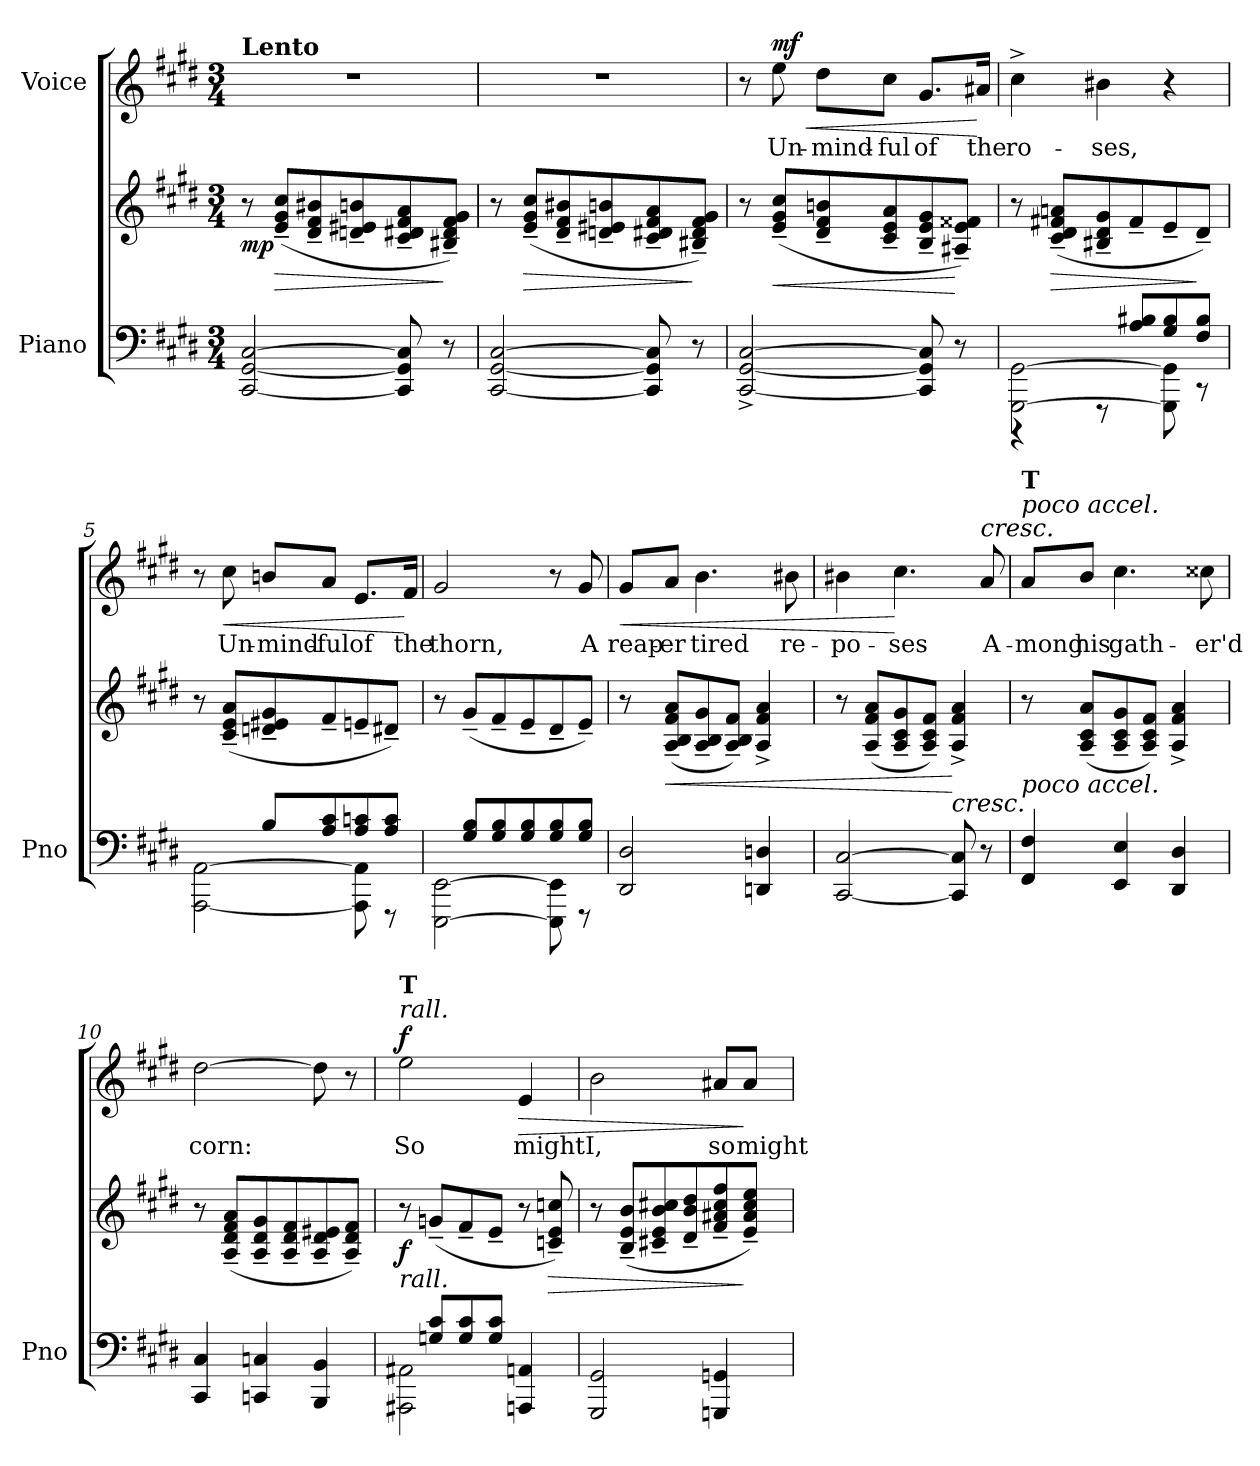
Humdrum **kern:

**kern	**kern	**dynam	**kern	**text	**dynam
*part2	*part2	*part2	*part1	*part1	*part1
*staff3	*staff2	*staff2/3	*staff1	*staff1	*staff1
*I"Piano	*	*	*I"Voice	*	*
*I'Pno	*	*	*	*	*
*clefF4	*clefG2	*	*clefG2	*	*
*k[f#c#g#d#]	*k[f#c#g#d#]	*	*k[f#c#g#d#]	*	*
*M3/4	*M3/4	*	*M3/4	*	*
=1	=1	=1	=1	=1	=1
!	!	!	!LO:TX:a:B:t=Lento	!	!
!	!	!LO:DY:b	!	!	!
[2CC#/ [2GG#/ [2C#/	8r	mp	2.r	.	.
!	!	!LO:HP:b	!	!	!
.	(<8e/~ 8g#/~ 8cc#/~L	>	.	.	.
.	8d#/~ 8f#/~ 8b#X/~	.	.	.	.
.	8dn/~ 8e#X/~ 8bn/~	.	.	.	.
8CC#/] 8GG#/] 8C#/]	8c#/~ 8d#X/~ 8f#/~ 8a/~	.	.	.	.
8r	8B#X/~ 8d#/~ 8f#/~ 8g#/~J)	]	.	.	.
=2	=2	=2	=2	=2	=2
[2CC#/ [2GG#/ [2C#/	8r	.	2.r	.	.
!	!	!LO:HP:b	!	!	!
.	(<8e/~ 8g#/~ 8cc#/~L	>	.	.	.
.	8d#/~ 8f#/~ 8b#X/~	.	.	.	.
.	8dn/~ 8e#X/~ 8bn/~	.	.	.	.
8CC#/] 8GG#/] 8C#/]	8c#/~ 8d#X/~ 8f#/~ 8a/~	.	.	.	.
8r	8B#X/~ 8d#/~ 8f#/~ 8g#/~J)	]	.	.	.
=3	=3	=3	=3	=3	=3
[2CC#/^ [2GG#/^ [2C#/^	8r	.	8r	.	.
!	!	!LO:HP:b	!	!LO:LY:b	!LO:HP:b
!	!	!	!	!	!LO:DY:n=1:a
.	(<8e/~ 8g#/~ 8cc#/~L	<	8ee\	Un-	< mf
!	!	!	!	!LO:LY:b	!
.	8d#/~ 8f#/~ 8bn/~	.	8dd#\L	-mind-	.
!	!	!	!	!LO:LY:b	!
.	8c#/~ 8e/~ 8a/~	.	8cc#\J	-ful	.
!	!	!	!	!LO:LY:b	!
8CC#/] 8GG#/] 8C#/]	8B/~ 8e/~ 8g#/~	.	8.g#/L	of	.
8r	8A#X/~ 8e/~ 8f##X/~J)	[	.	.	.
!	!	!	!	!LO:LY:b	!
.	.	.	16a#X/Jk	the	[
!!LO:LB:g=z
=4	=4	=4	=4	=4	=4
*^	*	*	*	*	*
!	!	!	!	!	!LO:LY:b	!
[2GGG#\ [2GG#\	4r	8r	.	4cc#^\	ro-	.
!	!	!	!LO:HP:b	!	!	!
.	.	(>8c#/~ 8d#/~ 8f#X/~ 8an/~L	>	.	.	.
!	!	!	!	!	!LO:LY:b	!
.	8r	8B#X/~ 8d#/~ 8g#/~	.	4b#X\	-ses,	.
.	8A/ 8B#X/L	8f#~/	.	.	.	.
8GGG#\] 8GG#\]	8G#/ 8B#/	8e~/	.	4r	.	.
8rCC	8F#/ 8B#/J	8d#~/J)	]	.	.	.
=5	=5	=5	=5	=5	=5	=5
[2AAA\ [2AA\	4rAyy	8r	.	8r	.	.
!	!	!	!	!	!LO:LY:b	!LO:HP:b
.	.	(>8c#/~ 8e/~ 8a/~L	.	8cc#\	Un-	<
!	!	!	!	!	!LO:LY:b	!
.	8B/L	8dn/~ 8e#X/~ 8g#/~	.	8bn/L	-mind-	.
!	!	!	!	!	!LO:LY:b	!
.	8A/ 8c#/	8f#~/	.	8a/J	-ful	.
!	!	!	!	!	!LO:LY:b	!
8AAA\] 8AA\]	8A/ 8cn/	8en~/	.	8.e/L	of	.
8rFFF	8A/ 8c/J	8d#X~/J)	.	.	.	.
!	!	!	!	!	!LO:LY:b	!
.	.	.	.	16f#/Jk	the	[
=6	=6	=6	=6	=6	=6	=6
!	!	!	!	!	!LO:LY:b	!
[2EEE\ [2EE\	8rAyy	8r	.	2g#/	thorn,	.
.	8G#/ 8B/L	(>8g#~/L	.	.	.	.
.	8G#/ 8B/	8f#~/	.	.	.	.
.	8G#/ 8B/	8e~/	.	.	.	.
8EEE\] 8EE\]	8G#/ 8B/	8d#~/	.	8r	.	.
!	!	!	!	!	!LO:LY:b	!
8rFFF	8G#/ 8B/J	8e~/J)	.	8g#/	A	.
!!LO:LB:g=z
=7	=7	=7	=7	=7	=7	=7
!	!	!	!	!	!LO:LY:b	!LO:HP:b
*v	*v	*	*	*	*	*
2DD#/ 2D#/	8r	.	8g#/L	reap-	<
!	!	!LO:HP:b	!	!LO:LY:b	!
.	(<8A/~ 8B/~ 8f#/~ 8a/~L	<	8a/J	-er	.
!	!	!	!	!LO:LY:b	!
.	8A/~ 8B/~ 8g#/~	.	4.b\	tired	.
.	8A/~ 8B/~ 8f#/~J)	.	.	.	.
4DDn/ 4Dn/	4A/^ 4f#/^ 4a/^	.	.	.	.
!	!	!	!	!LO:LY:b	!
.	.	.	8b#X\	re-	.
=8	=8	=8	=8	=8	=8
!	!	!	!	!LO:LY:b	!
[2CC#/ [2C#/	8r	.	4b#X\	-po-	.
.	(<8A/~ 8f#/~ 8a/~L	.	.	.	.
!	!	!	!	!LO:LY:b	!
.	8A/~ 8c#/~ 8g#/~	.	4.cc#\	-ses	[
.	8A/~ 8c#/~ 8f#/~J)	.	.	.	.
!	!LO:TX:b:i:t=cresc.	!	!	!	!
8CC#/] 8C#/]	4A/^ 4f#/^ 4a/^	[	.	.	.
!	!	!	!LO:TX:a:i:t=cresc.	!	!
!	!	!	!	!LO:LY:b	!
8r	.	.	8a/	A-	.
=9	=9	=9	=9	=9	=9
!	!	!	!LO:TX:a:i:t=poco accel.	!	!
!	!	!	!LO:TX:a:B:t=T	!	!
!	!LO:TX:b:i:t=poco accel.	!	!	!	!
!	!	!	!	!LO:LY:b	!
4FF#/ 4F#/	8r	.	8a/L	-mong	.
!	!	!	!	!LO:LY:b	!
.	(<8A/~ 8c#/~ 8a/~L	.	8b/J	his	.
!	!	!	!	!LO:LY:b	!
4EE/ 4E/	8A/~ 8c#/~ 8g#/~	.	4.cc#\	gath-	.
.	8A/~ 8c#/~ 8f#/~J)	.	.	.	.
4DD#/ 4D#/	4A/^ 4f#/^ 4a/^	.	.	.	.
!	!	!	!	!LO:LY:b	!
.	.	.	8cc##X\	-er'd	.
!!LO:PB:g=z
=10	=10	=10	=10	=10	=10
!	!	!	!	!LO:LY:b	!
4CC#/ 4C#/	8r	.	[2dd#\	corn:	.
.	(<8A/~ 8d#/~ 8f#/~ 8a/~L	.	.	.	.
4CCn/ 4Cn/	8A/~ 8d#/~ 8g#/~	.	.	.	.
.	8A/~ 8d#/~ 8f#/~	.	.	.	.
4BBB/ 4BB/	8A/~ 8d#/~ 8e#X/~	.	8dd#\]	.	.
.	8A/~ 8d#/~ 8f#/~J)	.	8r	.	.
=11	=11	=11	=11	=11	=11
*^	*	*	*	*	*
!	!	!	!	!LO:TX:a:i:t=rall.	!	!
!	!	!	!	!LO:TX:a:B:t=T	!	!
!	!	!LO:TX:b:i:t=rall.	!	!	!	!
!	!	!	!LO:DY:b	!	!LO:LY:b	!LO:DY:a
2AAA#X\ 2AA#X\	8ryy	8r	f	2ee\	So	f
.	8Gn/ 8c#/L	(>8gn~/L	.	.	.	.
.	8G/ 8c#/	8f#~/	.	.	.	.
.	8G/ 8c#/J	8e~/J	.	.	.	.
!	!	!	!	!	!LO:LY:b	!LO:HP:b
4AAAn/ 4AAn/	4ryy	8r	.	4e/	might	>
!	!	!	!LO:HP:b	!	!	!
.	.	8cn/~ 8e/~ 8ccn/~)	>	.	.	.
*v	*v	*	*	*	*	*
=12	=12	=12	=12	=12	=12
!	!	!	!	!LO:LY:b	!
2GGG#/ 2GG#/	8r	.	2b\	I,	.
.	(<8B/~ 8e/~ 8b/~L	.	.	.	.
.	8c#X/~ 8e/~ 8b/~ 8cc#X/~	.	.	.	.
.	8d#/~ 8b/~ 8dd#/~	.	.	.	.
!	!	!	!	!LO:LY:b	!
4GGGn/ 4GGn/	8f#/~ 8a#X/~ 8cc#/~ 8ff#/~	.	8a#X/L	so	.
!	!	!	!	!LO:LY:b	!
.	8e/~ 8a#/~ 8cc#/~ 8ee/~J)	]	8a#/J	might	]
=	=	=	=	=	=
*-	*-	*-	*-	*-	*-
